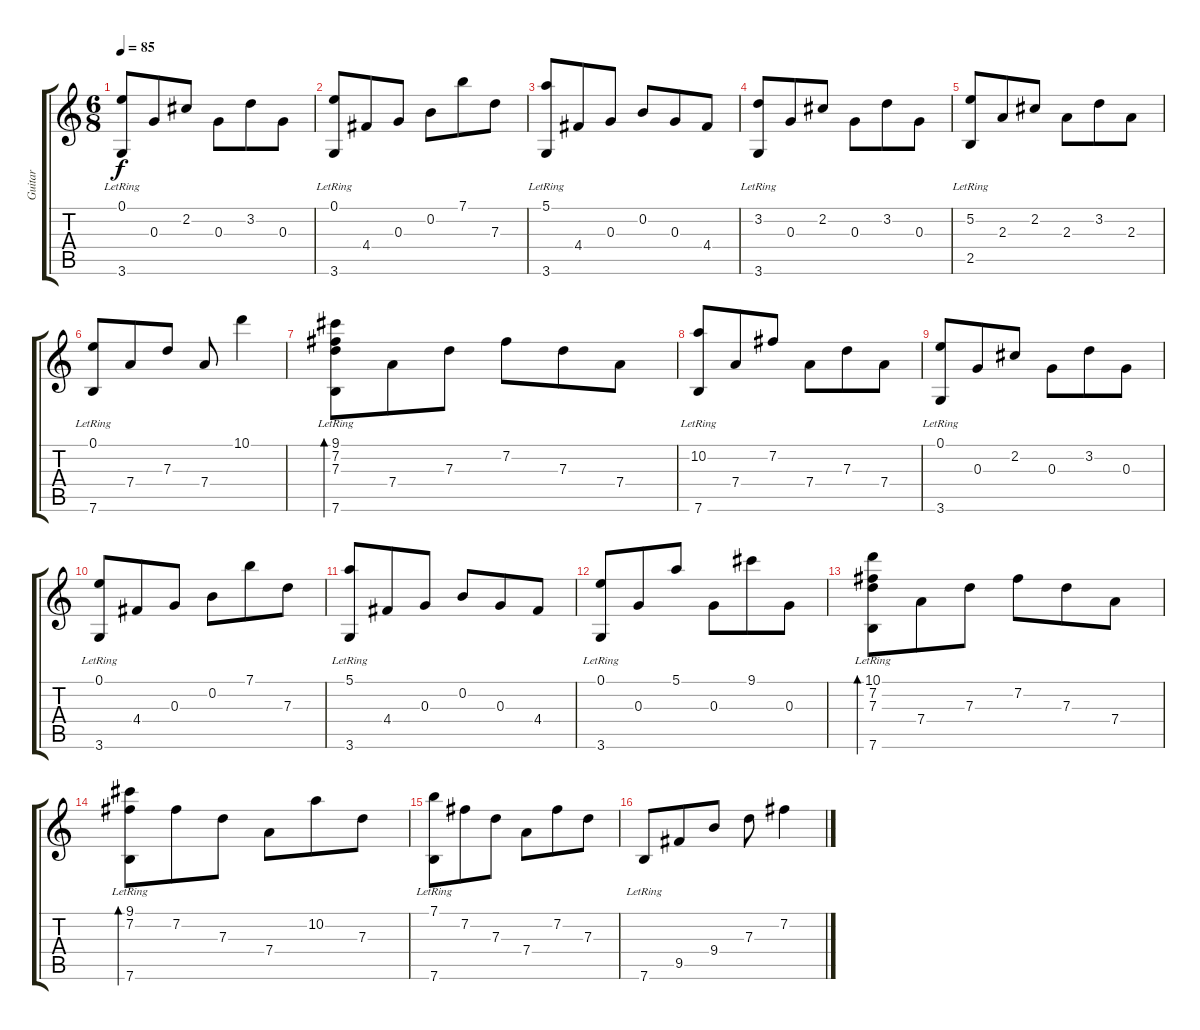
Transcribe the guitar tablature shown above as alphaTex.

\track ("Guitar" "Guitar") {instrument acousticguitarnylon}
\staff {score tabs}
\tuning (E4 B3 G3 D3 A2 E2) {hide}
\ts (6 8)
\tempo 85
\clef g2
\ks c
(0.1 3.6{lr}).8{dy f} 0.3.8 2.2.8 0.3.8 3.2.8 0.3.8 |
(0.1 3.6{lr}).8 4.4.8 0.3.8 0.2.8 7.1.8 7.3.8 |
(5.1 3.6{lr}).8 4.4.8 0.3.8 0.2.8 0.3.8 4.4.8 |
(3.2 3.6{lr}).8 0.3.8 2.2.8 0.3.8 3.2.8 0.3.8 |
(5.2 2.5{lr}).8 2.3.8 2.2.8 2.3.8 3.2.8 2.3.8 |
(0.1 7.6{lr}).8 7.4.8 7.3.8 7.4.8 10.1.4 |
(9.1 7.2 7.3 7.6{lr}).8{bd 60} 7.4.8 7.3.8 7.2.8 7.3.8 7.4.8 |
(10.2 7.6{lr}).8 7.4.8 7.2.8 7.4.8 7.3.8 7.4.8 |
(0.1 3.6{lr}).8 0.3.8 2.2.8 0.3.8 3.2.8 0.3.8 |
(0.1 3.6{lr}).8 4.4.8 0.3.8 0.2.8 7.1.8 7.3.8 |
(5.1 3.6{lr}).8 4.4.8 0.3.8 0.2.8 0.3.8 4.4.8 |
(0.1 3.6{lr}).8 0.3.8 5.1.8 0.3.8 9.1.8 0.3.8 |
(10.1 7.2 7.3 7.6{lr}).8{bd 60} 7.4.8 7.3.8 7.2.8 7.3.8 7.4.8 |
(9.1 7.2 7.6{lr}).8{bd 60} 7.2.8 7.3.8 7.4.8 10.2.8 7.3.8 |
(7.1 7.6{lr}).8 7.2.8 7.3.8 7.4.8 7.2.8 7.3.8 |
7.6{lr}.8 9.5.8 9.4.8 7.3.8 7.2.4
